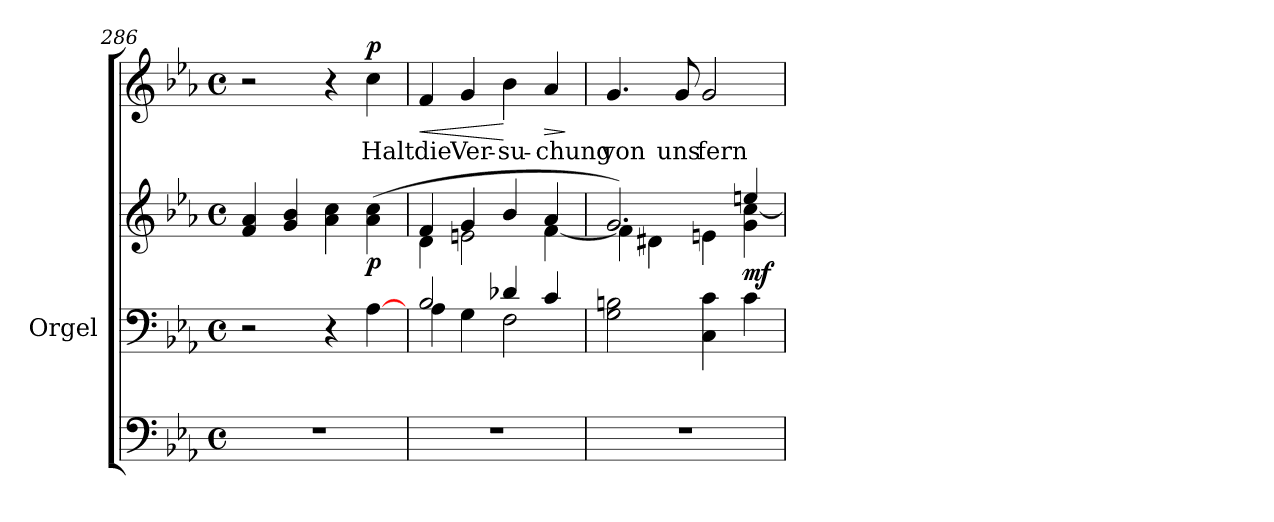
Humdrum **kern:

**kern	**kern	**kern	**dynam	**kern	**text	**dynam
*part3	*part2	*part2	*part2	*part1	*part1	*part1
*staff4	*staff3	*staff2	*staff2/3	*staff1	*staff1	*staff1
*	*I"Orgel	*	*	*	*	*
*	*I'Org.	*	*	*	*	*
*clefF4	*clefF4	*clefG2	*	*clefG2	*	*
*k[b-e-a-]	*k[b-e-a-]	*k[b-e-a-]	*	*k[b-e-a-]	*	*
*E-:	*E-:	*E-:	*	*E-:	*	*
*M4/4	*M4/4	*M4/4	*	*M4/4	*	*
*met(c)	*met(c)	*met(c)	*	*met(c)	*	*
=286	=286	=286	=286	=286	=286	=286
1r	2r	4f/ 4a-/	.	2r	.	.
.	.	4g/ 4b-/	.	.	.	.
.	4r	4a-\ 4cc\	.	4r	.	.
!	!	!	!LO:DY:b	!	!LO:LY:b	!LO:DY:a
.	[4A-\	(>4a-\ 4cc\	p	4cc\	Halt	p
=287	=287	=287	=287	=287	=287	=287
*	*^	*^	*	*	*	*
!	!	!	!	!	!	!	!LO:LY:b	!LO:HP:b
1r	2B-/	4A-\	4f/	4d\	.	4f/	die	<
!	!	!	!	!	!	!	!LO:LY:b	!
.	.	4G\	4g/	2en\	.	4g/	Ver-	.
!	!	!	!	!	!	!	!LO:LY:b	!
.	4d-X/	2F\	4b-/	.	.	4b-\	-su-	[
!	!	!	!	!	!	!	!LO:LY:b	!LO:HP:b
.	4c/	.	4a-/	[<4f\	.	4a-/	-chung	>
*	*v	*v	*	*	*	*	*	*
*	*	*v	*v	*	*	*	*
.	.	.	.	.	.	]
!!LO:PB:g=z
=288	=288	=288	=288	=288	=288	=288
*	*	*^	*	*	*	*
!	!	!	!	!	!	!LO:LY:b	!
1r	2G\ 2Bn\	2.g/)	4f\]	.	4.g/	von	.
.	.	.	4d#X\	.	.	.	.
!	!	!	!	!	!	!LO:LY:b	!
.	.	.	.	.	8g/	uns	.
!	!	!	!	!	!	!LO:LY:b	!
.	4C\ 4c\	.	4en\	.	2g/	fern	.
!	!	!	!	!LO:DY:b	!	!	!
.	4c\	4een/	4g\ [<4cc\	mf	.	.	.
*	*	*v	*v	*	*	*	*
=	=	=	=	=	=	=
*-	*-	*-	*-	*-	*-	*-
